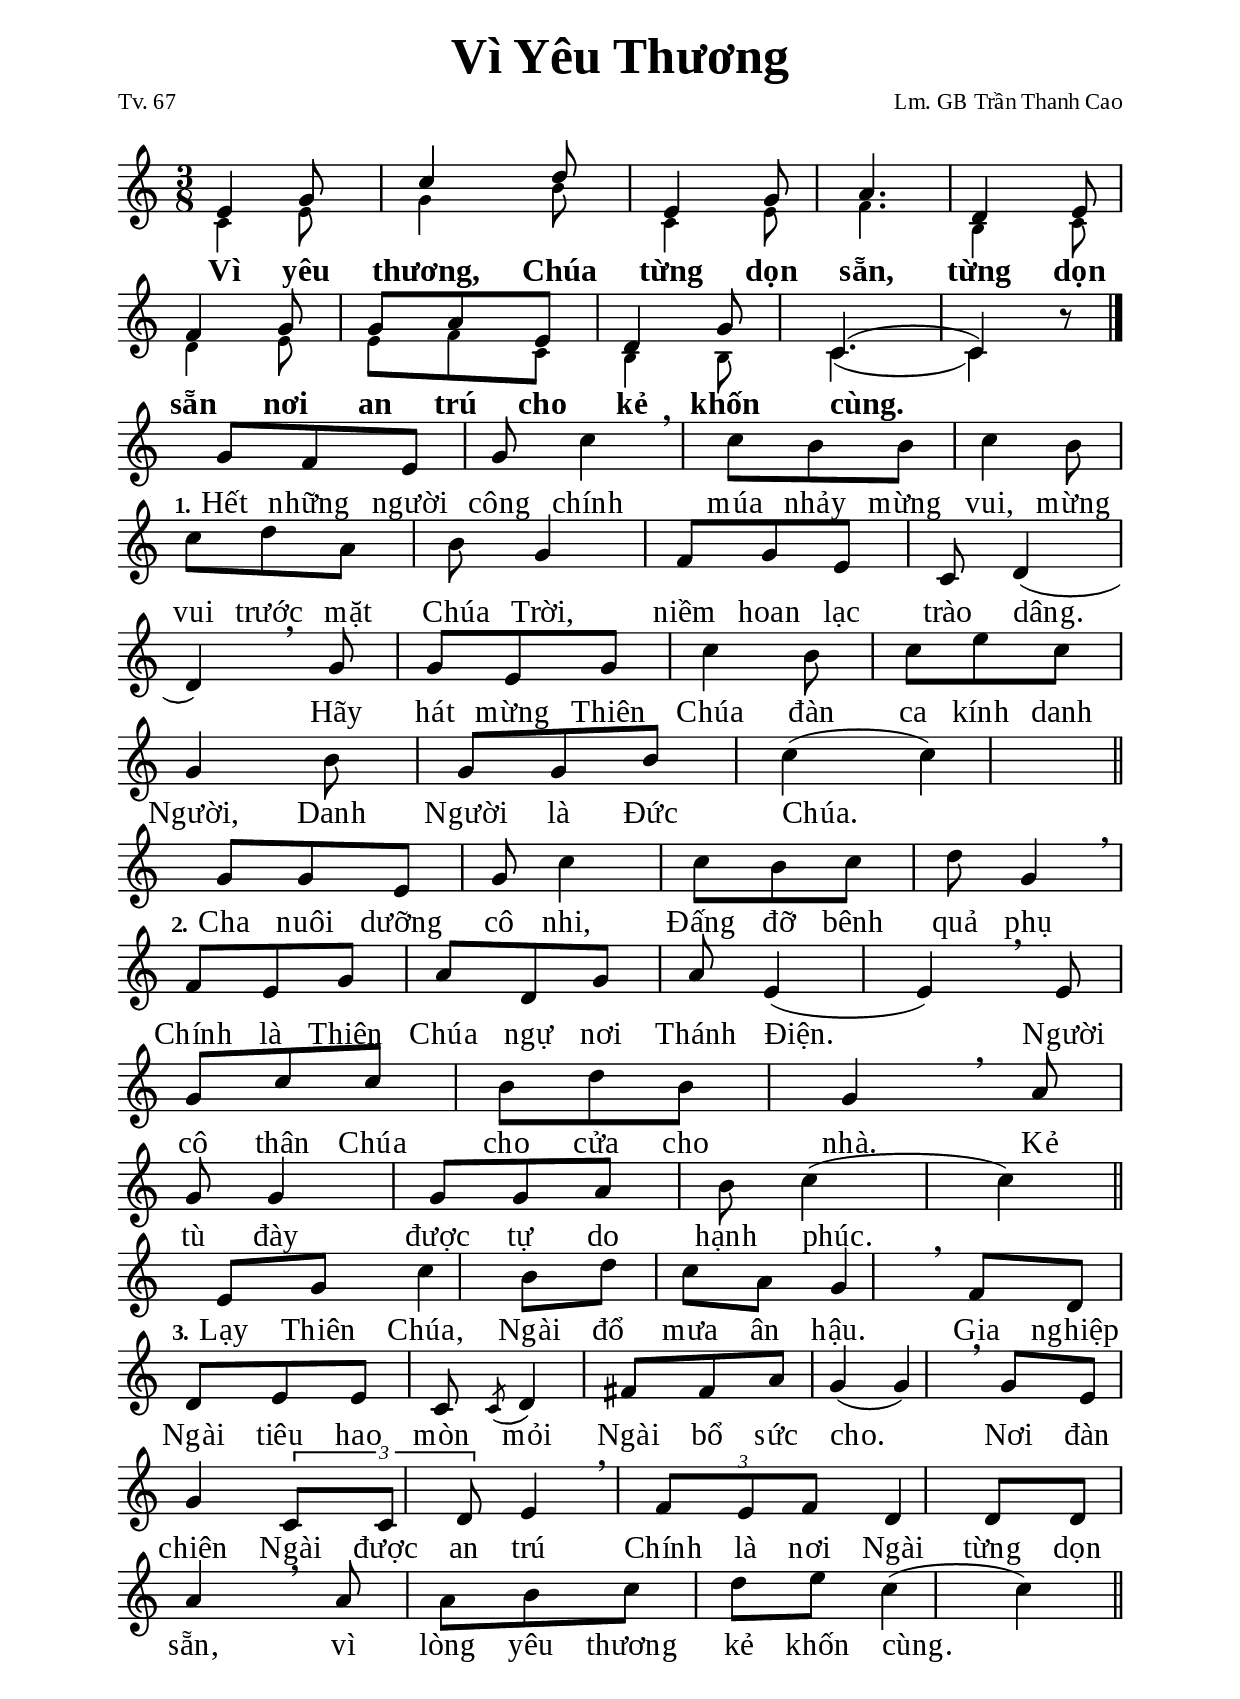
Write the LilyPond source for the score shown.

% Cài đặt chung
\version "2.20.0"
\include "english.ly"

\header {
  title = \markup { \fontsize #3 "Vì Yêu Thương" }
  poet = "Tv. 67"
  composer = "Lm. GB Trần Thanh Cao"
  arranger = " "
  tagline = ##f
}

\paper {
  #(set-paper-size "a4")
  top-margin = 10\mm
  bottom-margin = 10\mm
  left-margin = 20\mm
  right-margin = 20\mm
  indent = #0
  #(define fonts
    (make-pango-font-tree
      "Liberation Serif"
      "Liberation Serif"
      "Liberation Serif"
      (/ 20 20)))
  page-count = #1
}

% Nhạc điệp khúc
nhacDiepKhucSop = \relative c' {
  e4 g8 |
  c4 d8 |
  e,4 g8 |
  a4. |
  d,4 e8 |
  f4 g8 |
  g a e |
  d4 g8 |
  c,4. ( |
  c4) r8 \bar "|."
}

nhacDiepKhucBass = \relative c' {
  c4 e8 |
  g4 b8 |
  c,4 e8 |
  f4. |
  b,4 c8 |
  d4 e8 |
  e f c |
  b4 b8 |
  c4. ( |
  c4) r8
}

% Nhạc phiên khúc
nhacPhienKhucMot = \relative c'' {
  g8 f e g c4 \breathe
  c8 b b c4 b8 c d a b g4
  f8 g e c d4 (d) \breathe
  g8 g e g c4 b8 c e c g4
  b8 g g b c4 (c) \bar "||"
}

nhacPhienKhucHai = \relative c'' {
  g8 g e g c4
  c8 b c d g,4 \breathe
  f8 e g a d, g a e4 (e) \breathe
  e8 g c c b d b g4 \breathe
  a8 g g4 g8 g a b c4 (c) \bar "||"
}

nhacPhienKhucBa = \relative c' {
  e8 g c4
  b8 d c a g4 \breathe
  f8 d d e e c \acciaccatura c8 d4
  fs8 fs a g4 (g) \breathe
  g8 e g4 \tuplet 3/2 { c,8 c d } e4 \breathe
  \tuplet 3/2 { f8 e f } d4 d8 d a'4 \breathe
  a8 a b c d e c4 (c) \bar "||"
}

% Lời điệp khúc
loiDiepKhuc = \lyricmode {
  Vì yêu thương, Chúa từng dọn sẵn,
  từng dọn sẵn nơi an trú cho kẻ khốn cùng.
}

% Lời phiên khúc
loiPhienKhucMot = \lyricmode {
  \set stanza = #"1."
  Hết những người công chính múa nhảy mừng vui,
  mừng vui trước mặt Chúa Trời,
  niềm hoan lạc trào dâng.
  Hãy hát mừng Thiên Chúa đàn ca kính danh Người,
  Danh Người là Đức Chúa.
}

loiPhienKhucHai = \lyricmode {
  \set stanza = #"2."
  Cha nuôi dưỡng cô nhi, Đấng đỡ bênh quả phụ
  Chính là Thiên Chúa ngự nơi Thánh Điện.
  Người cô thân Chúa cho cửa cho nhà.
  Kẻ tù đày được tự do hạnh phúc.
}

loiPhienKhucBa = \lyricmode {
  \set stanza = #"3."
  Lạy Thiên Chúa, Ngài đổ mưa ân hậu.
  Gia nghiệp Ngài tiêu hao mòn mỏi Ngài bổ sức cho.
  Nơi đàn chiên Ngài được an trú
  Chính là nơi Ngài từng dọn sẵn,
  vì lòng yêu thương kẻ khốn cùng.
}

% Dàn trang
\score {
  \new ChoirStaff <<
    \new Staff = diepKhuc \with {
        \consists "Merge_rests_engraver"
        \magnifyStaff #(magstep +1)
      }
      <<
      \new Voice = beSop {
        \voiceOne \key c \major \time 3/8 \nhacDiepKhucSop
      }
      \new Voice = beBas {
        \override NoteHead.font-size = #-2
        \voiceTwo \key c \major \time 3/8 \nhacDiepKhucBass
      }
    >>
    \new Lyrics \lyricsto beSop \loiDiepKhuc
  >>
  \layout {
    ragged-last = ##f
    \override Lyrics.LyricText.font-series = #'bold
    \override Lyrics.LyricText.font-size = #+3
    \override Lyrics.LyricSpace.minimum-distance = #4.0
    \override Score.BarNumber.break-visibility = ##(#f #f #f)
    \override Score.SpacingSpanner.uniform-stretching = ##t
  }
}

\score {
  \new ChoirStaff <<
    \new Staff = phienKhuc \with {
        \magnifyStaff #(magstep +1)
      }
      <<
      \new Voice = beSop {
        \key c \major \time 3/8 \nhacPhienKhucMot
      }
    >>
    \new Lyrics \lyricsto beSop \loiPhienKhucMot
  >>
  \layout {
    \override Staff.TimeSignature.transparent = ##t
    \override Lyrics.LyricText.font-size = #+3
    \override Lyrics.LyricSpace.minimum-distance = #2.0
    \override Score.BarNumber.break-visibility = ##(#f #f #f)
    \override Score.SpacingSpanner.uniform-stretching = ##t
    \set Score.barAlways = ##t
    \set Score.defaultBarType = ""
  } 
}

\score {
  \new ChoirStaff <<
    \new Staff = phienKhuc \with {
        \magnifyStaff #(magstep +1)
      }
      <<
      \new Voice = beSop {
        \key c \major \time 3/8 \nhacPhienKhucHai
      }
    >>
    \new Lyrics \lyricsto beSop \loiPhienKhucHai
  >>
  \layout {
    \override Staff.TimeSignature.transparent = ##t
    \override Lyrics.LyricText.font-size = #+3
    \override Lyrics.LyricSpace.minimum-distance = #2.5
    \override Score.BarNumber.break-visibility = ##(#f #f #f)
    \override Score.SpacingSpanner.uniform-stretching = ##t
    \set Score.barAlways = ##t
    \set Score.defaultBarType = ""
  } 
}

\score {
  \new ChoirStaff <<
    \new Staff = phienKhuc \with {
        \magnifyStaff #(magstep +1)
      }
      <<
      \new Voice = beSop {
        \key c \major \time 3/8 \nhacPhienKhucBa
      }
    >>
    \new Lyrics \lyricsto beSop \loiPhienKhucBa
  >>
  \layout {
    \override Staff.TimeSignature.transparent = ##t
    \override Lyrics.LyricText.font-size = #+3
    \override Lyrics.LyricSpace.minimum-distance = #3.0
    \override Score.BarNumber.break-visibility = ##(#f #f #f)
    \override Score.SpacingSpanner.uniform-stretching = ##t
    \set Score.barAlways = ##t
    \set Score.defaultBarType = ""
  } 
}
